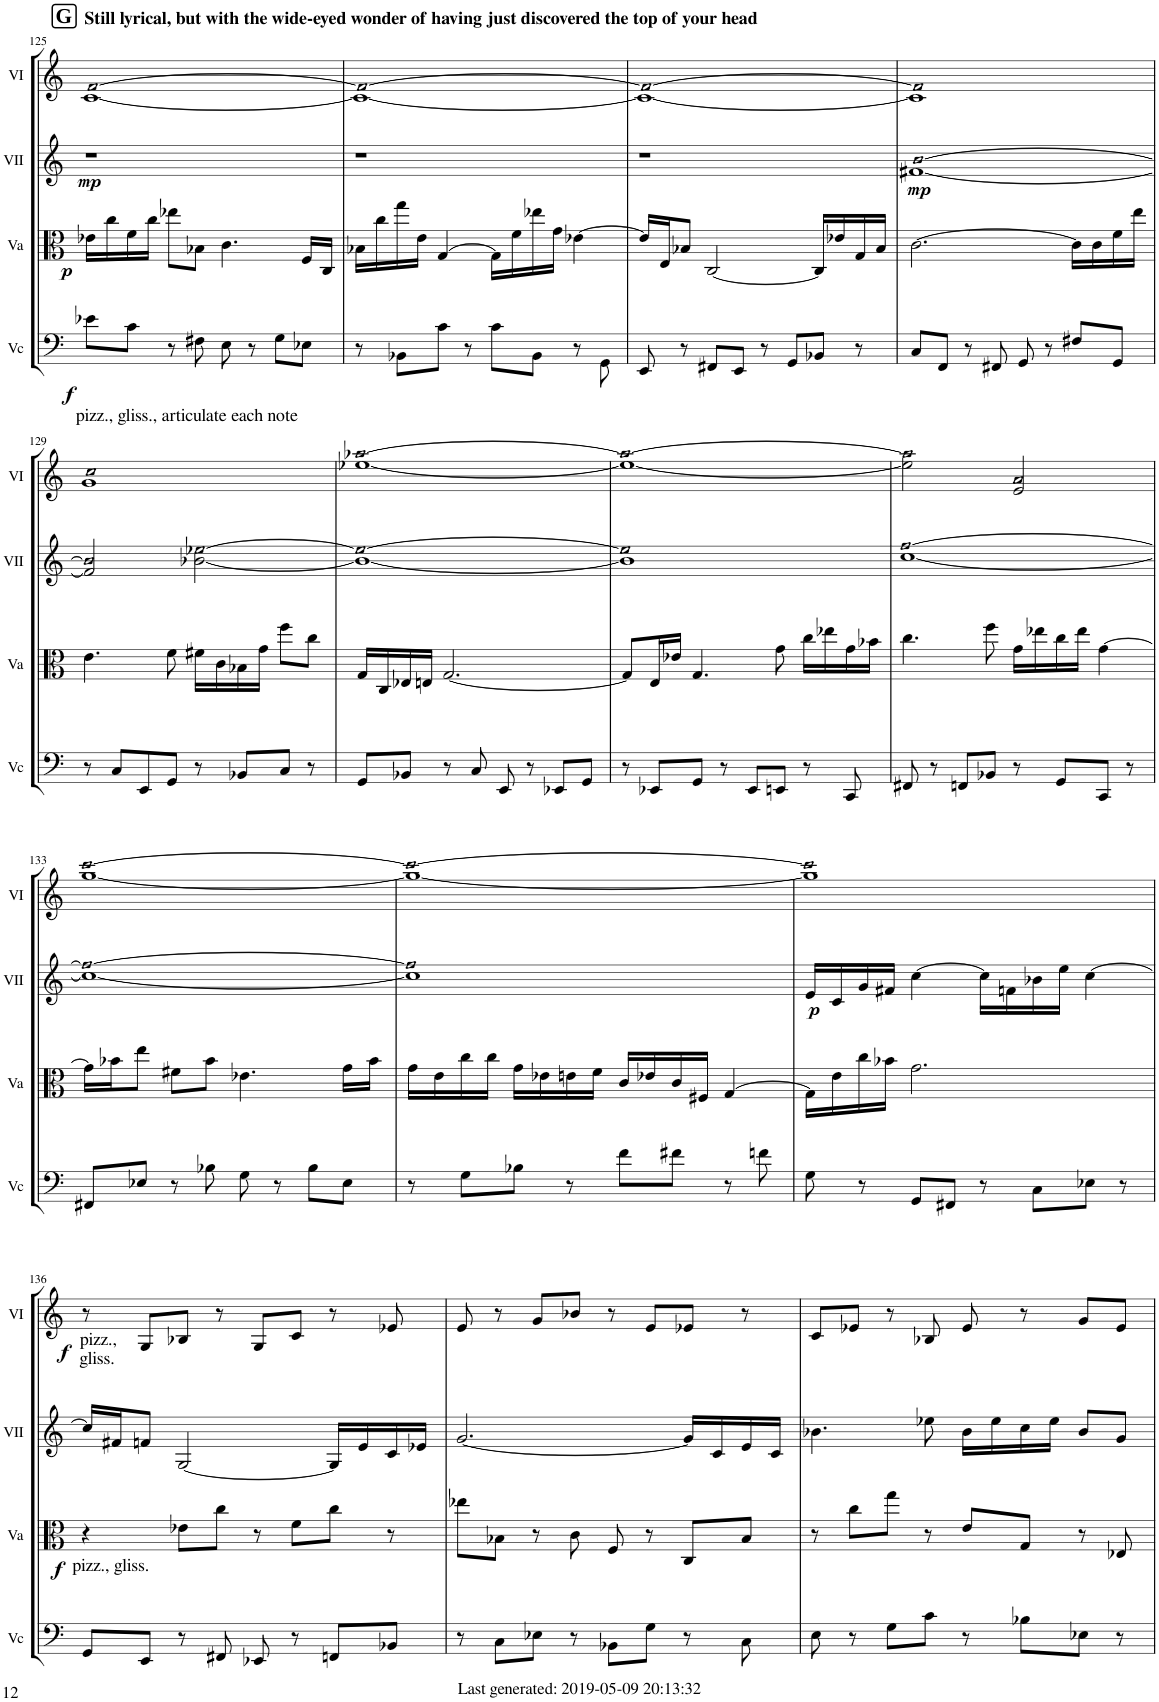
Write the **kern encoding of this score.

**kern	**dynam	**kern	**dynam	**kern	**dynam	**kern	**dynam
*part4	*part4	*part3	*part3	*part2	*part2	*part1	*part1
*staff4	*staff4	*staff3	*staff3	*staff2	*staff2	*staff1	*staff1
*I"Vc	*	*I"Va	*	*I"VII	*	*I"VI	*
*I'Vc	*	*I'Va	*	*I'VII	*	*I'VI	*
!!LO:PB:g=z
*clefF4	*	*clefC3	*	*clefG2	*	*clefG2	*
*k[]	*	*k[]	*	*k[]	*	*k[]	*
*M4/4	*	*M4/4	*	*M4/4	*	*M4/4	*
!!LO:REH:place=s1:a:B:cj:fs=14.284:t=G
=125	=125	=125	=125	=125	=125	=125	=125
!	!	!	!	!	!	!LO:TX:a:B:t=Still lyrical, but with the wide-eyed wonder of having just discovered the top of your head	!
!LO:TX:b:t=pizz., gliss., articulate each note	!	!	!	!	!	!	!
!	!LO:DY:b	!	!LO:DY:b	!	!LO:DY:b	!LO:N:n=2:head=open	!
8e-X\L	f	16e-X\LL	p	1r	mp	[1c [1f	.
.	.	16cc\	.	.	.	.	.
8c\J	.	16f\	.	.	.	.	.
.	.	16cc\JJ	.	.	.	.	.
8r	.	8ee-X\L	.	.	.	.	.
8F#X\	.	8B-X\J	.	.	.	.	.
8E\	.	4.c\	.	.	.	.	.
8r	.	.	.	.	.	.	.
8G\L	.	.	.	.	.	.	.
8E-X\J	.	16F/LL	.	.	.	.	.
.	.	16C/JJ	.	.	.	.	.
=126	=126	=126	=126	=126	=126	=126	=126
!	!	!	!	!	!	!LO:N:n=2:head=open	!
8r	.	16B-X\LL	.	1r	.	1c_ 1f_	.
.	.	16cc\	.	.	.	.	.
8BB-X\L	.	16gg\	.	.	.	.	.
.	.	16e\JJ	.	.	.	.	.
8c\J	.	[4G/	.	.	.	.	.
8r	.	.	.	.	.	.	.
8c\L	.	16G\LL]	.	.	.	.	.
.	.	16f\	.	.	.	.	.
8BB-\J	.	16ee-X\	.	.	.	.	.
.	.	16g\JJ	.	.	.	.	.
8r	.	[4e-X\	.	.	.	.	.
8GG\	.	.	.	.	.	.	.
=127	=127	=127	=127	=127	=127	=127	=127
!	!	!	!	!	!	!LO:N:n=2:head=open	!
8EE/	.	16e-/LL]	.	1r	.	1c_ 1f_	.
.	.	16E/J	.	.	.	.	.
8r	.	8B-X/J	.	.	.	.	.
8FF#X/L	.	[2C/	.	.	.	.	.
8EE/J	.	.	.	.	.	.	.
8r	.	.	.	.	.	.	.
8GG/L	.	.	.	.	.	.	.
8BB-X/J	.	16C/LL]	.	.	.	.	.
.	.	16e-X/	.	.	.	.	.
8r	.	16G/	.	.	.	.	.
.	.	16B-/JJ	.	.	.	.	.
=128	=128	=128	=128	=128	=128	=128	=128
!	!	!	!	!LO:N:n=2:head=open	!LO:DY:b	!LO:N:n=2:head=open	!
8C/L	.	[2.c\	.	[1f#X [1b	mp	1c] 1f]	.
8FF/J	.	.	.	.	.	.	.
8r	.	.	.	.	.	.	.
8FF#X/	.	.	.	.	.	.	.
8GG/	.	.	.	.	.	.	.
8r	.	.	.	.	.	.	.
8F#X/L	.	16c\LL]	.	.	.	.	.
.	.	16c\	.	.	.	.	.
8GG/J	.	16f\	.	.	.	.	.
.	.	16ee\JJ	.	.	.	.	.
!!LO:LB:g=z
=129	=129	=129	=129	=129	=129	=129	=129
!	!	!	!	!LO:N:n=2:head=open	!	!LO:N:n=2:head=open	!
8r	.	4.e\	.	2f#/] 2b/]	.	1g 1cc	.
8C/L	.	.	.	.	.	.	.
8EE/	.	.	.	.	.	.	.
8GG/J	.	8f\	.	.	.	.	.
!	!	!	!	!LO:N:n=2:head=open	!	!	!
8r	.	16f#X\LL	.	[2b-X\ [2ee-X\	.	.	.
.	.	16c\	.	.	.	.	.
8BB-X/L	.	16B-X\	.	.	.	.	.
.	.	16g\JJ	.	.	.	.	.
8C/J	.	8ff\L	.	.	.	.	.
8r	.	8cc\J	.	.	.	.	.
=130	=130	=130	=130	=130	=130	=130	=130
!	!	!	!	!LO:N:n=2:head=open	!	!LO:N:n=2:head=open	!
8GG/L	.	16G/LL	.	1b-_ 1ee-_	.	[1ee-X [1aa-X	.
.	.	16C/	.	.	.	.	.
8BB-X/J	.	16E-X/	.	.	.	.	.
.	.	16En/JJ	.	.	.	.	.
8r	.	[2.G/	.	.	.	.	.
8C/	.	.	.	.	.	.	.
8EE/	.	.	.	.	.	.	.
8r	.	.	.	.	.	.	.
8EE-X/L	.	.	.	.	.	.	.
8GG/J	.	.	.	.	.	.	.
=131	=131	=131	=131	=131	=131	=131	=131
!	!	!	!	!LO:N:n=2:head=open	!	!LO:N:n=2:head=open	!
8r	.	8G/L]	.	1b-] 1ee-]	.	1ee-_ 1aa-_	.
8EE-X/L	.	16E/L	.	.	.	.	.
.	.	16e-X/JJ	.	.	.	.	.
8GG/J	.	4.G/	.	.	.	.	.
8r	.	.	.	.	.	.	.
8EE-/L	.	.	.	.	.	.	.
8EEn/J	.	8g\	.	.	.	.	.
8r	.	16cc\LL	.	.	.	.	.
.	.	16ee-X\	.	.	.	.	.
8CC/	.	16g\	.	.	.	.	.
.	.	16b-X\JJ	.	.	.	.	.
=132	=132	=132	=132	=132	=132	=132	=132
!	!	!	!	!LO:N:n=2:head=open	!	!LO:N:n=2:head=open	!
8FF#X/	.	4.cc\	.	[1cc [1ff	.	2ee-\] 2aa-\]	.
8r	.	.	.	.	.	.	.
8FFn/L	.	.	.	.	.	.	.
8BB-X/J	.	8ff\	.	.	.	.	.
!	!	!	!	!	!	!LO:N:n=2:head=open	!
8r	.	16g\LL	.	.	.	2e/ 2a/	.
.	.	16ee-X\	.	.	.	.	.
8GG/L	.	16cc\	.	.	.	.	.
.	.	16ee-\JJ	.	.	.	.	.
8CC/J	.	[4g\	.	.	.	.	.
8r	.	.	.	.	.	.	.
!!LO:LB:g=z
=133	=133	=133	=133	=133	=133	=133	=133
!	!	!	!	!LO:N:n=2:head=open	!	!LO:N:n=2:head=open	!
8FF#X/L	.	16g\LL]	.	1cc_ 1ff_	.	[1gg [1ccc	.
.	.	16b-X\J	.	.	.	.	.
8E-X/J	.	8ee\J	.	.	.	.	.
8r	.	8f#X\L	.	.	.	.	.
8B-X\	.	8b-\J	.	.	.	.	.
8G\	.	4.e-X\	.	.	.	.	.
8r	.	.	.	.	.	.	.
8B-\L	.	.	.	.	.	.	.
8E-\J	.	16g\LL	.	.	.	.	.
.	.	16b-\JJ	.	.	.	.	.
=134	=134	=134	=134	=134	=134	=134	=134
!	!	!	!	!LO:N:n=2:head=open	!	!LO:N:n=2:head=open	!
8r	.	16g\LL	.	1cc] 1ff]	.	1gg_ 1ccc_	.
.	.	16e\	.	.	.	.	.
8G\L	.	16cc\	.	.	.	.	.
.	.	16cc\JJ	.	.	.	.	.
8B-X\J	.	16g\LL	.	.	.	.	.
.	.	16e-X\	.	.	.	.	.
8r	.	16en\	.	.	.	.	.
.	.	16f\JJ	.	.	.	.	.
8f\L	.	16c/LL	.	.	.	.	.
.	.	16e-X/	.	.	.	.	.
8f#X\J	.	16c/	.	.	.	.	.
.	.	16F#X/JJ	.	.	.	.	.
8r	.	[4G/	.	.	.	.	.
8fn\	.	.	.	.	.	.	.
=135	=135	=135	=135	=135	=135	=135	=135
!	!	!	!	!	!LO:DY:b	!LO:N:n=2:head=open	!
8G\	.	16G\LL]	.	16e/LL	p	1gg] 1ccc]	.
.	.	16e\	.	16c/	.	.	.
8r	.	16cc\	.	16g/	.	.	.
.	.	16b-X\JJ	.	16f#X/JJ	.	.	.
8GG/L	.	2.g\	.	[4cc\	.	.	.
8FF#X/J	.	.	.	.	.	.	.
8r	.	.	.	16cc\LL]	.	.	.
.	.	.	.	16fn\	.	.	.
8C\L	.	.	.	16b-X\	.	.	.
.	.	.	.	16ee\JJ	.	.	.
8E-X\J	.	.	.	[4cc\	.	.	.
8r	.	.	.	.	.	.	.
!!LO:LB:g=z
=136	=136	=136	=136	=136	=136	=136	=136
!	!	!	!LO:DY:b	!	!	!	!LO:DY:b
8GG/L	.	4r	f	16cc/LL]	.	8r	f
.	.	.	.	16f#X/J	.	.	.
!	!	!	!	!	!	!LO:TX:b:t=pizz.,	!
!	!	!	!	!	!	!LO:TX:b:t=gliss.	!
8EE/J	.	.	.	8fn/J	.	8G/L	.
!	!	!LO:TX:b:t=pizz., gliss.	!	!	!	!	!
8r	.	8e-X\L	.	[2G/	.	8B-X/J	.
8FF#X/	.	8cc\J	.	.	.	8r	.
8EE-X/	.	8r	.	.	.	8G/L	.
8r	.	8f\L	.	.	.	8c/J	.
8FFn/L	.	8cc\J	.	16G/LL]	.	8r	.
.	.	.	.	16e/	.	.	.
8BB-X/J	.	8r	.	16c/	.	8e-X/	.
.	.	.	.	16e-X/JJ	.	.	.
=137	=137	=137	=137	=137	=137	=137	=137
8r	.	8ee-X\L	.	[2.g/	.	8e/	.
8C\L	.	8B-X\J	.	.	.	8r	.
8E-X\J	.	8r	.	.	.	8g/L	.
8r	.	8c\	.	.	.	8b-X/J	.
8BB-X\L	.	8F/	.	.	.	8r	.
8G\J	.	8r	.	.	.	8e/L	.
8r	.	8C/L	.	16g/LL]	.	8e-X/J	.
.	.	.	.	16c/	.	.	.
8C\	.	8B-/J	.	16e/	.	8r	.
.	.	.	.	16c/JJ	.	.	.
=138	=138	=138	=138	=138	=138	=138	=138
8E\	.	8r	.	4.b-X\	.	8c/L	.
8r	.	8cc\L	.	.	.	8e-X/J	.
8G\L	.	8gg\J	.	.	.	8r	.
8c\J	.	8r	.	8ee-X\	.	8B-X/	.
8r	.	8e/L	.	16b-\LL	.	8e-/	.
.	.	.	.	16ee-\	.	.	.
8B-X\L	.	8G/J	.	16cc\	.	8r	.
.	.	.	.	16ee-\JJ	.	.	.
8E-X\J	.	8r	.	8b-/L	.	8g/L	.
8r	.	8E-X/	.	8g/J	.	8e-/J	.
=	=	=	=	=	=	=	=
*-	*-	*-	*-	*-	*-	*-	*-
